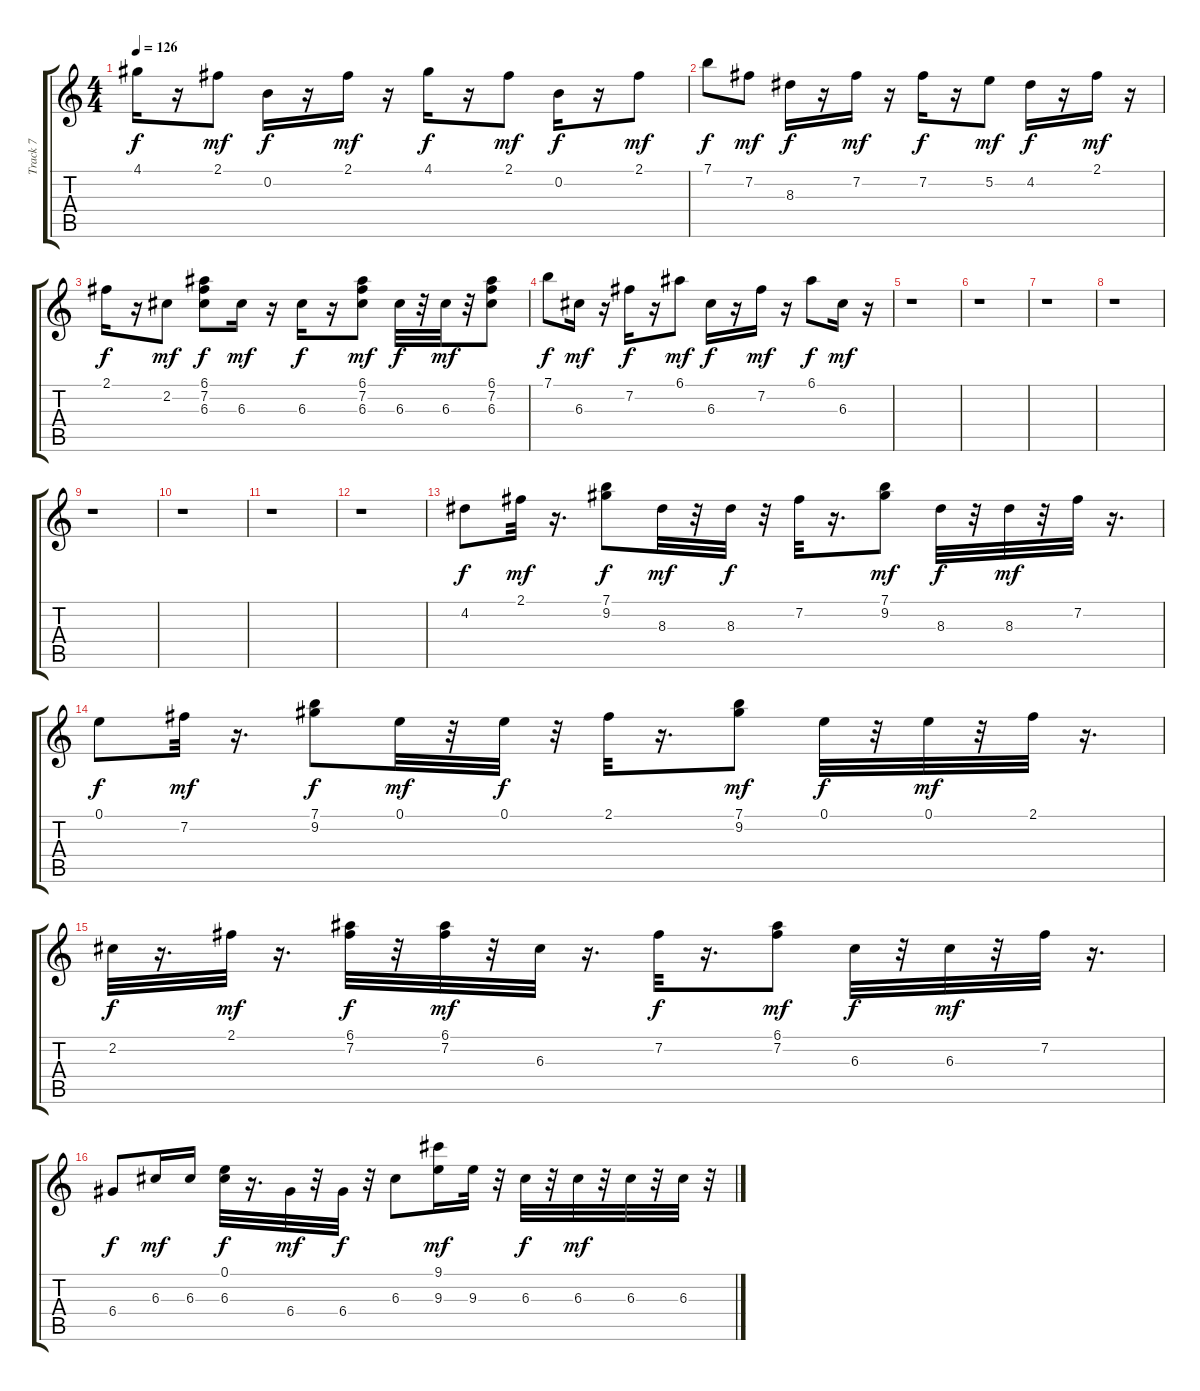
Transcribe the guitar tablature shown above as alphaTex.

\track ("Track 7" "Track 7") {instrument electricguitarmuted}
\staff {score tabs}
\tuning (E4 B3 G3 D3 A2 E2) {hide}
\ts (4 4)
\tempo 126
\clef g2
\ks c
4.1.16{dy f} r.16 2.1.8{dy mf} 0.2.16{dy f} r.16 2.1.16{dy mf} r.16 4.1.16{dy f} r.16 2.1.8{dy mf} 0.2.16{dy f} r.16 2.1.8{dy mf} |
7.1.8{dy f} 7.2.8{dy mf} 8.3.16{dy f} r.16 7.2.16{dy mf} r.16 7.2.16{dy f} r.16 5.2.8{dy mf} 4.2.16{dy f} r.16 2.1.16{dy mf} r.16 |
2.1.16{dy f} r.16 2.2.8{dy mf} (6.1 7.2 6.3).8{dy f} 6.3.16{dy mf} r.16 6.3.16{dy f} r.16 (6.1 7.2 6.3).8{dy mf} 6.3.32{dy f} r.32 6.3.32{dy mf} r.32 (6.1 7.2 6.3).8 |
7.1.8{dy f} 6.3.16{dy mf} r.16 7.2.16{dy f} r.16 6.1.8{dy mf} 6.3.16{dy f} r.16 7.2.16{dy mf} r.16 6.1.8{dy f} 6.3.16{dy mf} r.16 |
r.1 |
r.1 |
r.1 |
r.1 |
r.1 |
r.1 |
r.1 |
r.1 |
4.2.8{dy f} 2.1.32{dy mf} r.16{d} (7.1 9.2).8{dy f} 8.3.32{dy mf} r.32 8.3.32{dy f} r.32 7.2.32 r.16{d} (7.1 9.2).8{dy mf} 8.3.32{dy f} r.32 8.3.32{dy mf} r.32 7.2.32 r.16{d} |
0.1.8{dy f} 7.2.32{dy mf} r.16{d} (7.1 9.2).8{dy f} 0.1.32{dy mf} r.32 0.1.32{dy f} r.32 2.1.32 r.16{d} (7.1 9.2).8{dy mf} 0.1.32{dy f} r.32 0.1.32{dy mf} r.32 2.1.32 r.16{d} |
2.2.32{dy f} r.16{d} 2.1.32{dy mf} r.16{d} (6.1 7.2).32{dy f} r.32 (6.1 7.2).32{dy mf} r.32 6.3.32 r.16{d} 7.2.32{dy f} r.16{d} (6.1 7.2).8{dy mf} 6.3.32{dy f} r.32 6.3.32{dy mf} r.32 7.2.32 r.16{d} |
6.4.8{dy f} 6.3.16{dy mf} 6.3.16 (0.1 6.3).32{dy f} r.16{d} 6.4.32{dy mf} r.32 6.4.32{dy f} r.32 6.3.8 (9.1 9.3).16{dy mf} 9.3.32 r.32 6.3.32{dy f} r.32 6.3.32{dy mf} r.32 6.3.32 r.32 6.3.32 r.32
